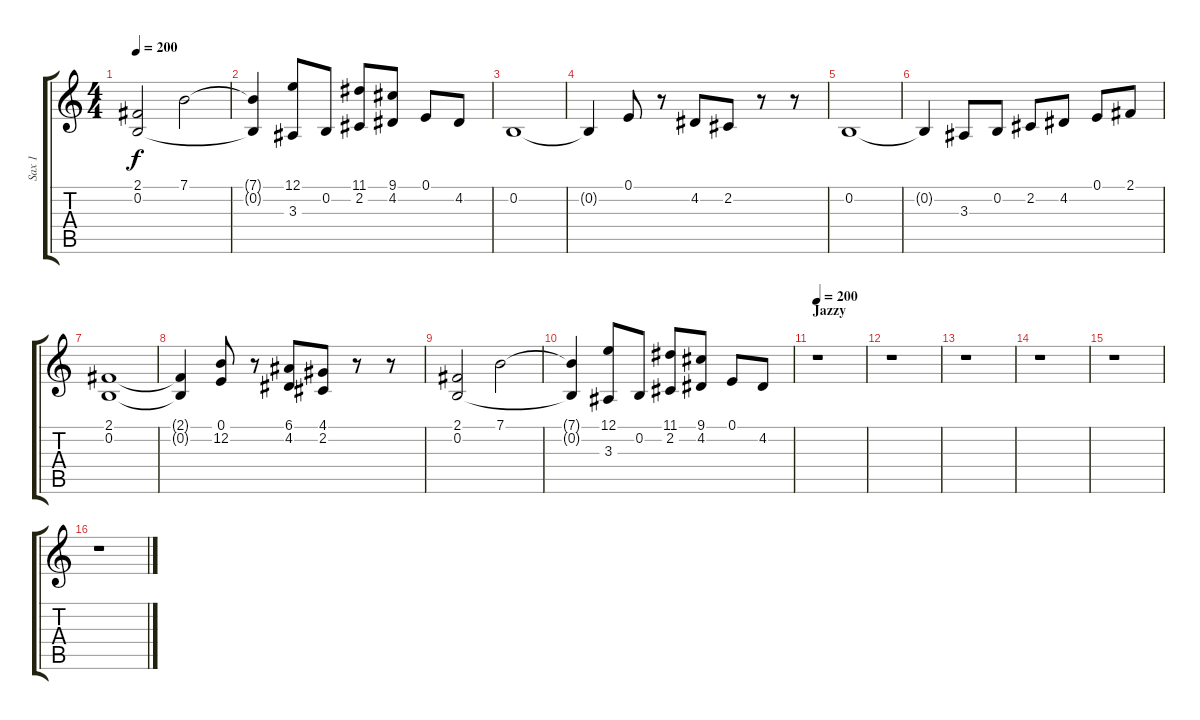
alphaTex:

\track ("Sax 1" "Sax 1") {instrument altosax}
\staff {score tabs}
\tuning (E4 B3 G3 D3 A2 E2) {hide}
\ts (4 4)
\tempo 200
\clef g2
\ks c
(2.1 0.2).2{dy f} 7.1.2 |
(7.1{t} 0.2{t}).4 (12.1 3.3).8 0.2.8 (11.1 2.2).8 (9.1 4.2).8 0.1.8 4.2.8 |
0.2.1 |
0.2{t}.4 0.1.8 r.8 4.2.8 2.2.8 r.8 r.8 |
0.2.1 |
0.2{t}.4 3.3.8 0.2.8 2.2.8 4.2.8 0.1.8 2.1.8 |
(2.1 0.2).1 |
(2.1{t} 0.2{t}).4 (0.1 12.2).8 r.8 (6.1 4.2).8 (4.1 2.2).8 r.8 r.8 |
(2.1 0.2).2 7.1.2 |
(7.1{t} 0.2{t}).4 (12.1 3.3).8 0.2.8 (11.1 2.2).8 (9.1 4.2).8 0.1.8 4.2.8 |
\section ("" "Jazzy")
\tempo 200
r.1 |
r.1 |
r.1 |
r.1 |
r.1 |
r.1
